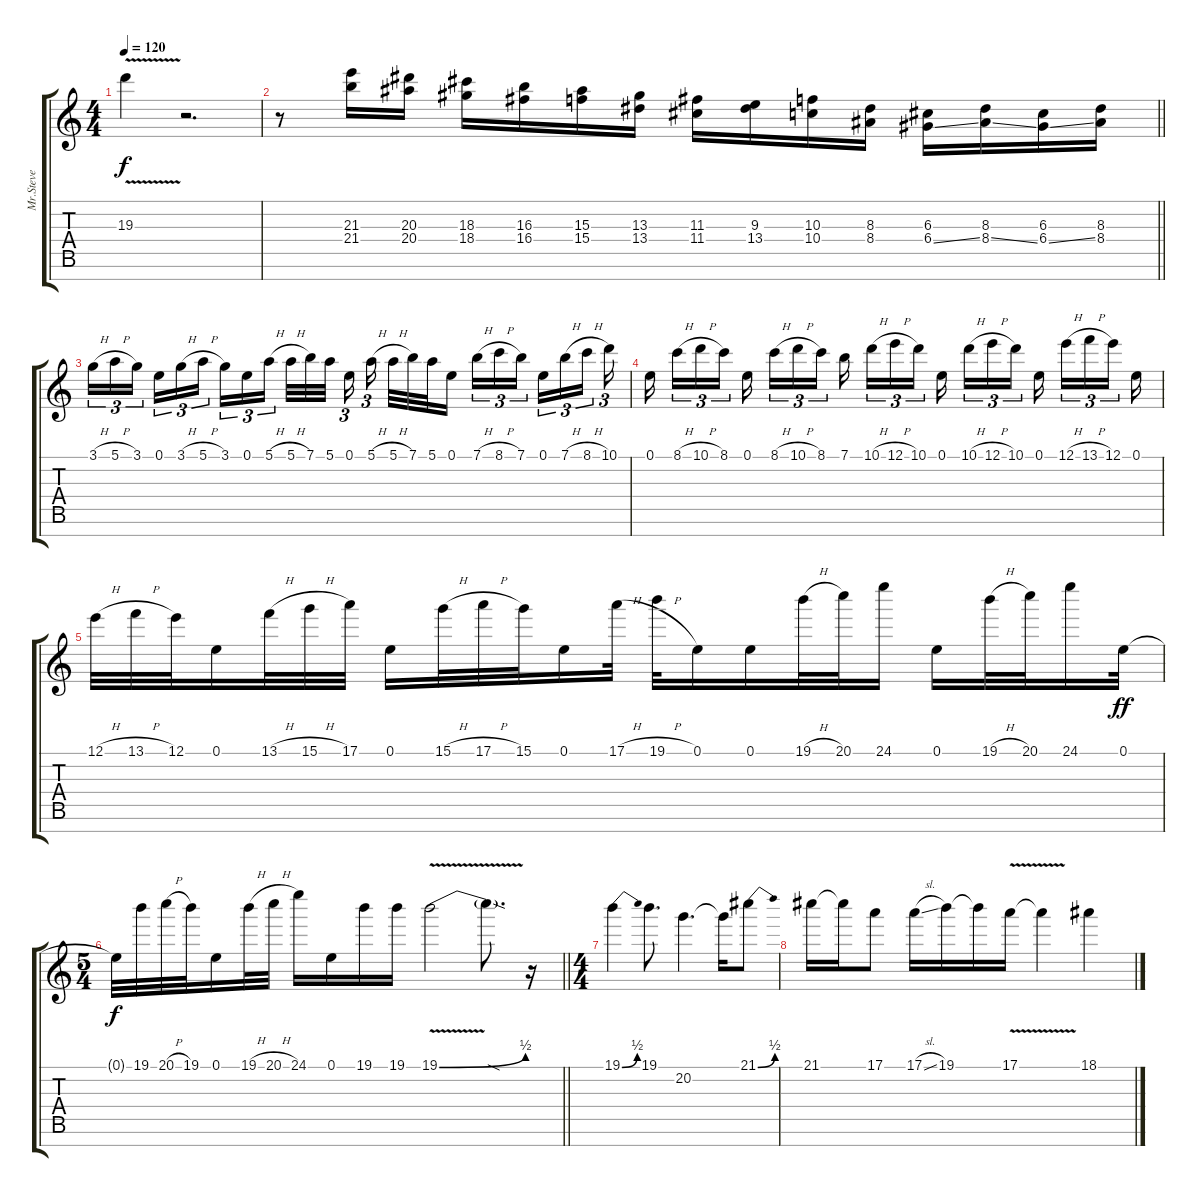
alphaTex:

\track ("Mr.Steve" "Mr.Steve") {instrument distortionguitar}
\staff {score tabs}
\tuning (E4 B3 G3 D3 A2 E2 B1) {hide}
\ts (4 4)
\tempo 120
\clef g2
\ks c
19.3{v}.4{dy f} r.2{d} |
\barLineRight lightlight
r.8 (21.3 21.4).16{instrument guitarfretnoise} (20.3 20.4).16 (18.3 18.4).16 (16.3 16.4).16 (15.3 15.4).16 (13.3 13.4).16 (11.3 11.4).16 (9.3 13.4).16 (10.3 10.4).16 (8.3 8.4).16 (6.3 6.4{ss}).16 (8.3 8.4{ss}).16 (6.3 6.4{ss}).16 (8.3 8.4).16 |
\section ("" "")
3.1{h}.16{tu (3 2) instrument distortionguitar} 5.1{h}.16{tu (3 2)} 3.1.16{tu (3 2) beam splitsecondary} 0.1.16{tu (3 2)} 3.1{h}.16{tu (3 2)} 5.1{h}.16{tu (3 2)} 3.1.16{tu (3 2)} 0.1.16{tu (3 2)} 5.1{h}.16{tu (3 2) beam splitsecondary} 5.1{h}.32 7.1.32 5.1.32{beam splitsecondary} 0.1.16{tu (3 2)} 5.1{h}.16{tu (3 2) beam splitsecondary} 5.1{h}.32 7.1.32 5.1.32 0.1.16{beam splitsecondary} 7.1{h}.16{tu (3 2)} 8.1{h}.16{tu (3 2)} 7.1.16{tu (3 2) beam splitsecondary} 0.1.16{tu (3 2)} 7.1{h}.16{tu (3 2)} 8.1{h}.16{tu (3 2) beam splitsecondary} 10.1.16{tu (3 2)} |
0.1.16{beam splitsecondary} 8.1{h}.16{tu (3 2)} 10.1{h}.16{tu (3 2)} 8.1.16{tu (3 2) beam splitsecondary} 0.1.16 8.1{h}.16{tu (3 2)} 10.1{h}.16{tu (3 2)} 8.1.16{tu (3 2) beam splitsecondary} 7.1.16{beam splitsecondary} 10.1{h}.16{tu (3 2)} 12.1{h}.16{tu (3 2)} 10.1.16{tu (3 2) beam splitsecondary} 0.1.16{beam splitsecondary} 10.1{h}.16{tu (3 2)} 12.1{h}.16{tu (3 2)} 10.1.16{tu (3 2)} 0.1.16{beam splitsecondary} 12.1{h}.16{tu (3 2)} 13.1{h}.16{tu (3 2)} 12.1.16{tu (3 2) beam splitsecondary} 0.1.16 |
12.1{h}.32 13.1{h}.32 12.1.32 0.1.16 13.1{h}.32 15.1{h}.32 17.1.32 0.1.16 15.1{h}.32 17.1{h}.32 15.1.32 0.1.16 17.1{h}.32 19.1{h}.32 0.1.16 0.1.16 19.1{h}.32 20.1.32 24.1.16 0.1.16 19.1{h}.32 20.1.32 24.1.16 0.1.32{dy ff} |
\ts (5 4)
\barLineRight lightlight
0.1{t}.32{dy f} 19.1.32 20.1{h}.32 19.1.32 0.1.16 19.1{h}.32 20.1{h}.32 24.1.16 0.1.16 19.1.16 19.1.16 19.1{be (bend 0 0 60 2) v}.2 19.1{sod t}.8{d} r.16 |
\ts (4 4)
19.1{be (bend 0 0 60 2)}.4 19.1.8{d} 20.2.4{d} 20.2{t}.16 21.1{be (bend 0 0 60 2)}.8 |
21.1.16 21.1{t}.16 17.1.8 17.1{sl}.16 19.1.16 19.1{t}.16 17.1{v}.16 17.1{t}.4 18.1.4
